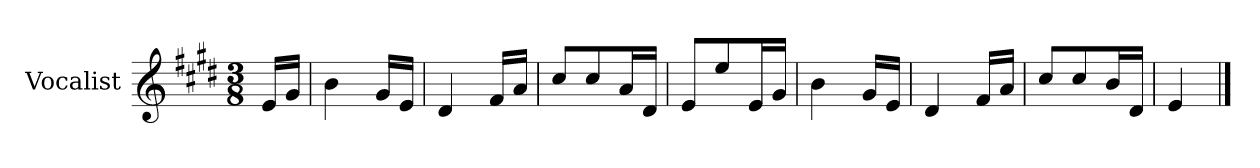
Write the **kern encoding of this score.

**kern
*part1
*staff1
*I"Vocalist
*k[f#c#g#d#]
*E:
*M3/8
=
16eLL
16g#JJ
=1
4b
16g#LL
16eJJ
=2
4d#
16f#LL
16aJJ
=3
8cc#L
8cc#
16aL
16d#JJ
=4
8eL
8ee
16eL
16g#JJ
=5
4b
16g#LL
16eJJ
=6
4d#
16f#LL
16aJJ
=7
8cc#L
8cc#
16bL
16d#JJ
=8
4e
==
*-
